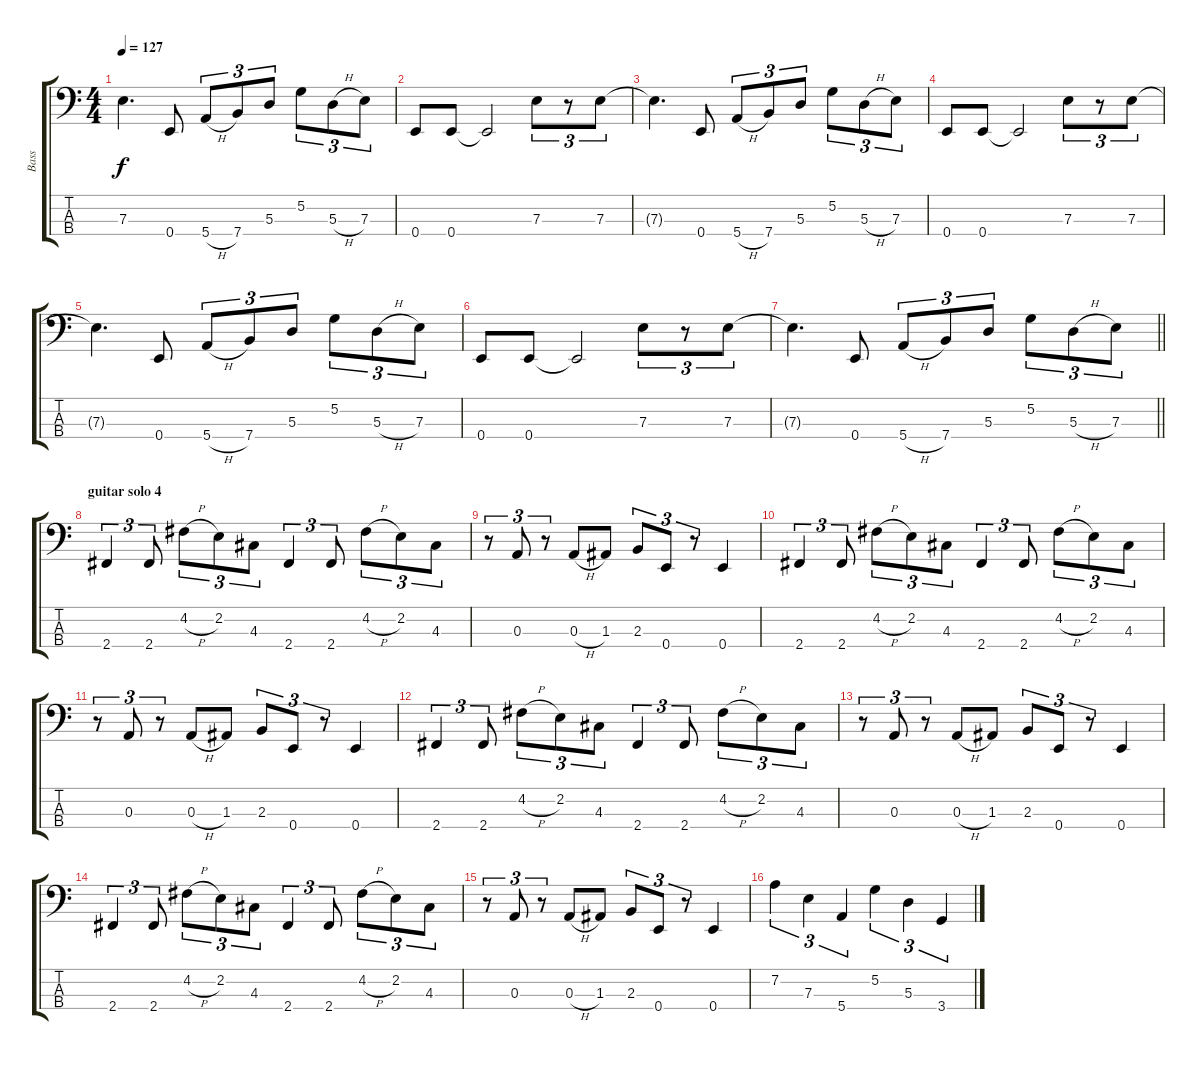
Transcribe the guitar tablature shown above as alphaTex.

\track ("Bass" "Bass") {instrument electricbasspick}
\staff {score tabs}
\tuning (G2 D2 A1 E1) {hide}
\ts (4 4)
\tempo 127
\clef f4
\ks c
7.3{t}.4{d dy f} 0.4.8 5.4{h}.8{tu (3 2)} 7.4.8{tu (3 2)} 5.3.8{tu (3 2)} 5.2.8{tu (3 2)} 5.3{h}.8{tu (3 2)} 7.3.8{tu (3 2)} |
0.4.8 0.4.8 0.4{t}.2 7.3.8{tu (3 2)} r.8{tu (3 2)} 7.3.8{tu (3 2)} |
7.3{t}.4{d} 0.4.8 5.4{h}.8{tu (3 2)} 7.4.8{tu (3 2)} 5.3.8{tu (3 2)} 5.2.8{tu (3 2)} 5.3{h}.8{tu (3 2)} 7.3.8{tu (3 2)} |
0.4.8 0.4.8 0.4{t}.2 7.3.8{tu (3 2)} r.8{tu (3 2)} 7.3.8{tu (3 2)} |
7.3{t}.4{d} 0.4.8 5.4{h}.8{tu (3 2)} 7.4.8{tu (3 2)} 5.3.8{tu (3 2)} 5.2.8{tu (3 2)} 5.3{h}.8{tu (3 2)} 7.3.8{tu (3 2)} |
0.4.8 0.4.8 0.4{t}.2 7.3.8{tu (3 2)} r.8{tu (3 2)} 7.3.8{tu (3 2)} |
\barLineRight lightlight
7.3{t}.4{d} 0.4.8 5.4{h}.8{tu (3 2)} 7.4.8{tu (3 2)} 5.3.8{tu (3 2)} 5.2.8{tu (3 2)} 5.3{h}.8{tu (3 2)} 7.3.8{tu (3 2)} |
\section ("" "guitar solo 4")
2.4.4{tu (3 2)} 2.4.8{tu (3 2)} 4.2{h}.8{tu (3 2)} 2.2.8{tu (3 2)} 4.3.8{tu (3 2)} 2.4.4{tu (3 2)} 2.4.8{tu (3 2)} 4.2{h}.8{tu (3 2)} 2.2.8{tu (3 2)} 4.3.8{tu (3 2)} |
r.8{tu (3 2)} 0.3.8{tu (3 2)} r.8{tu (3 2)} 0.3{h}.8 1.3.8 2.3.8{tu (3 2)} 0.4.8{tu (3 2)} r.8{tu (3 2)} 0.4.4 |
2.4.4{tu (3 2)} 2.4.8{tu (3 2)} 4.2{h}.8{tu (3 2)} 2.2.8{tu (3 2)} 4.3.8{tu (3 2)} 2.4.4{tu (3 2)} 2.4.8{tu (3 2)} 4.2{h}.8{tu (3 2)} 2.2.8{tu (3 2)} 4.3.8{tu (3 2)} |
r.8{tu (3 2)} 0.3.8{tu (3 2)} r.8{tu (3 2)} 0.3{h}.8 1.3.8 2.3.8{tu (3 2)} 0.4.8{tu (3 2)} r.8{tu (3 2)} 0.4.4 |
2.4.4{tu (3 2)} 2.4.8{tu (3 2)} 4.2{h}.8{tu (3 2)} 2.2.8{tu (3 2)} 4.3.8{tu (3 2)} 2.4.4{tu (3 2)} 2.4.8{tu (3 2)} 4.2{h}.8{tu (3 2)} 2.2.8{tu (3 2)} 4.3.8{tu (3 2)} |
r.8{tu (3 2)} 0.3.8{tu (3 2)} r.8{tu (3 2)} 0.3{h}.8 1.3.8 2.3.8{tu (3 2)} 0.4.8{tu (3 2)} r.8{tu (3 2)} 0.4.4 |
2.4.4{tu (3 2)} 2.4.8{tu (3 2)} 4.2{h}.8{tu (3 2)} 2.2.8{tu (3 2)} 4.3.8{tu (3 2)} 2.4.4{tu (3 2)} 2.4.8{tu (3 2)} 4.2{h}.8{tu (3 2)} 2.2.8{tu (3 2)} 4.3.8{tu (3 2)} |
r.8{tu (3 2)} 0.3.8{tu (3 2)} r.8{tu (3 2)} 0.3{h}.8 1.3.8 2.3.8{tu (3 2)} 0.4.8{tu (3 2)} r.8{tu (3 2)} 0.4.4 |
7.2.4{tu (3 2)} 7.3.4{tu (3 2)} 5.4.4{tu (3 2)} 5.2.4{tu (3 2)} 5.3.4{tu (3 2)} 3.4.4{tu (3 2)}
